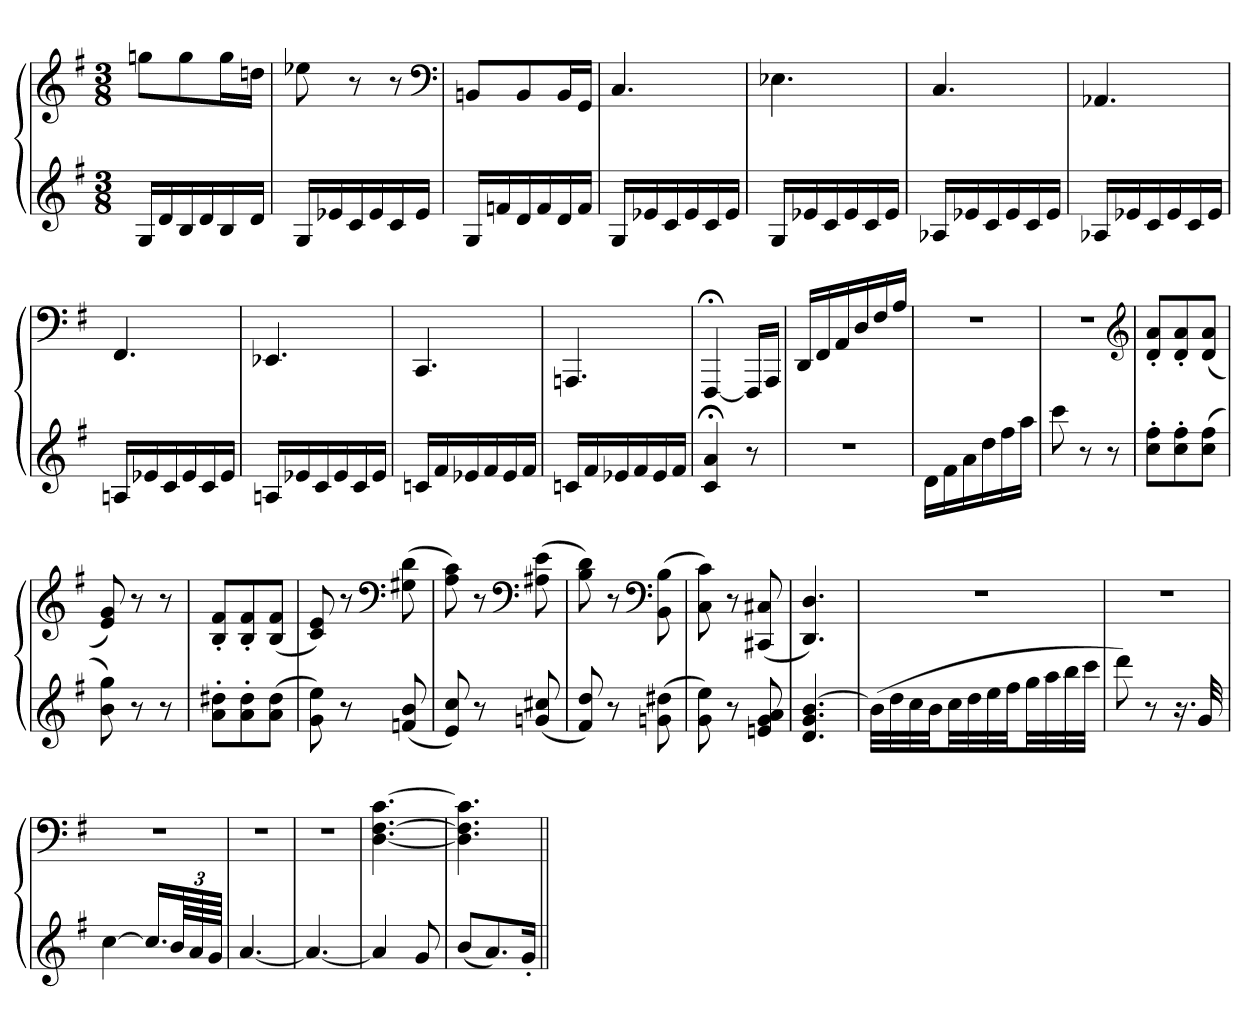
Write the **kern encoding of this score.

**kern	**kern
*part1	*part1
*staff2	*staff1
*clefG2	*clefG2
*k[f#]	*k[f#]
*G:	*G:
*M3/8	*M3/8
=	=
16GLL	8ggnL
16d	.
16B	8gg
16d	.
16B	16ggL
16dJJ	16ddnJJ
=	=
16GLL	8ee-X
16e-X	.
16c	8r
16e-	.
16c	8r
16e-JJ	.
*	*clefF4
=	=
16GLL	8BBnL
16fn	.
16d	8BB
16f	.
16d	16BBL
16fJJ	16GGJJ
=	=
16GLL	4.C
16e-X	.
16c	.
16e-	.
16c	.
16e-JJ	.
=	=
16GLL	4.E-X
16e-X	.
16c	.
16e-	.
16c	.
16e-JJ	.
=	=
16A-XLL	4.C
16e-X	.
16c	.
16e-	.
16c	.
16e-JJ	.
=	=
16A-XLL	4.AA-X
16e-X	.
16c	.
16e-	.
16c	.
16e-JJ	.
=	=
16AnLL	4.FF#
16e-X	.
16c	.
16e-	.
16c	.
16e-JJ	.
=	=
16AnLL	4.EE-X
16e-X	.
16c	.
16e-	.
16c	.
16e-JJ	.
=	=
16cnLL	4.CC
16f#	.
16e-X	.
16f#	.
16e-	.
16f#JJ	.
=	=
16cnLL	4.AAAn
16f#	.
16e-X	.
16f#	.
16e-	.
16f#JJ	.
=	=
4c;< 4a;<	[4FFF#;<
8r	16FFF#LL]
.	16AAAJJ
=	=
4.r	16DDLL
.	16FF#
.	16AA
.	16D
.	16F#
.	16AJJ
=	=
16dLL	4.r
16f#	.
16a	.
16dd	.
16ff#	.
16aaJJ	.
=	=
8ccc	4.r
8r	.
8r	.
*	*clefG2
=	=
8cc' 8ff#'L	8d' 8a'L
8cc' 8ff#'	8d' 8a'
(8cc 8ff#J	(8d 8aJ
=	=
8b 8gg)	8e 8g)
8r	8r
8r	8r
=	=
8a' 8dd#X'L	8B' 8f#'L
8a' 8dd#'	8B' 8f#'
(8a 8dd#J	(8B 8f#J
=	=
8g 8ee)	8c 8e)
8r	8r
*	*clefF4
(8fn 8b	(8G#X 8d
=	=
8e 8cc)	8A 8c)
8r	8r
*	*clefF4
(8gn 8cc#X	(8A#X 8e
=	=
8f# 8dd)	8B 8d)
8r	8r
*	*clefF4
(8gn 8dd#X	(8BB 8B
=	=
8g 8ee)	8C 8c)
8r	8r
8en 8g 8a	(8CC#X 8C#X
=	=
4.d 4.g [4.b	4.DD 4.D)
=	=
(32bLLL]	4.r
32dd	.
32cc	.
32bJJ	.
32ccLL	.
32dd	.
32ee	.
32ff#JJ	.
32ggLL	.
32aa	.
32bb	.
32cccJJJ	.
=	=
8ddd)	4.r
8r	.
16.r	.
32g	.
=	=
[4cc	4.r
16.ccLL]	.
96bLL	.
96a	.
96gJJJJ	.
=	=
[4.a	4.r
=	=
4.a_	4.r
=	=
4a]	[4.D [4.F# [4.c
8g	.
=	=
(8bL	4.D] 4.F#] 4.c]
8.a)	.
16g'Jk	.
=||	=||
*-	*-
